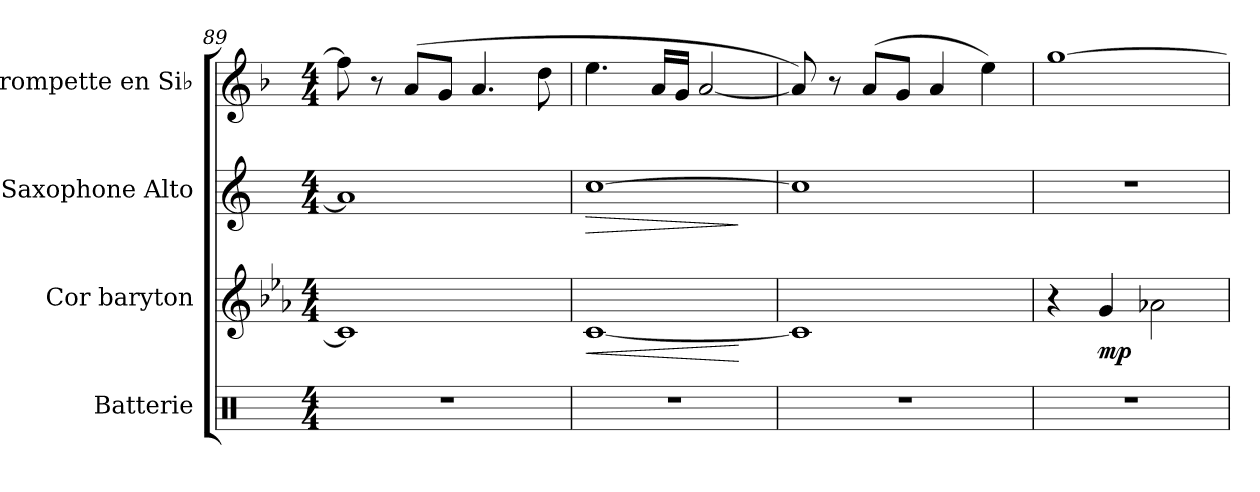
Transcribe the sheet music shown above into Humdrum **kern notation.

**kern	**kern	**dynam	**kern	**dynam	**kern
*part4	*part3	*part3	*part2	*part2	*part1
*staff4	*staff3	*staff3	*staff2	*staff2	*staff1
*I"Batterie	*I"Cor baryton	*	*I"Saxophone Alto	*	*I"Trompette en Si♭
*I'Bat.	*I'Cor Bar.	*	*I'Sax. A.	*	*I'Tromp. Si♭
*clefX	*clefG2	*	*clefG2	*	*clefG2
*	*ITrd8c14	*	*ITrd5c9	*	*ITrd1c2
*k[]	*k[b-e-a-]	*	*k[b-e-a-]	*	*k[b-e-a-]
*M4/4	*M4/4	*	*M4/4	*	*M4/4
=89	=89	=89	=89	=89	=89
1r	1C]	.	1c]	.	8ee-\]
.	.	.	.	.	8r
.	.	.	.	.	(>8g/L
.	.	.	.	.	8f/J
.	.	.	.	.	4.g/
.	.	.	.	.	8cc\
=90	=90	=90	=90	=90	=90
!	!	!LO:HP:b	!	!LO:HP:b	!
1r	[1C	<	[1e-	>	4.dd\
.	.	.	.	.	16g/LL
.	.	.	.	.	16f/JJ
.	.	.	.	.	[2g/
.	.	[	.	]	.
=91	=91	=91	=91	=91	=91
1r	1C]	.	1e-]	.	8g/])
.	.	.	.	.	8r
.	.	.	.	.	(>8g/L
.	.	.	.	.	8f/J
.	.	.	.	.	4g/
.	.	.	.	.	4dd\)
=92	=92	=92	=92	=92	=92
1r	4r	.	1r	.	[1ff
!	!	!LO:DY:b	!	!	!
.	4G/	mp	.	.	.
.	2A-X\	.	.	.	.
=	=	=	=	=	=
*-	*-	*-	*-	*-	*-
